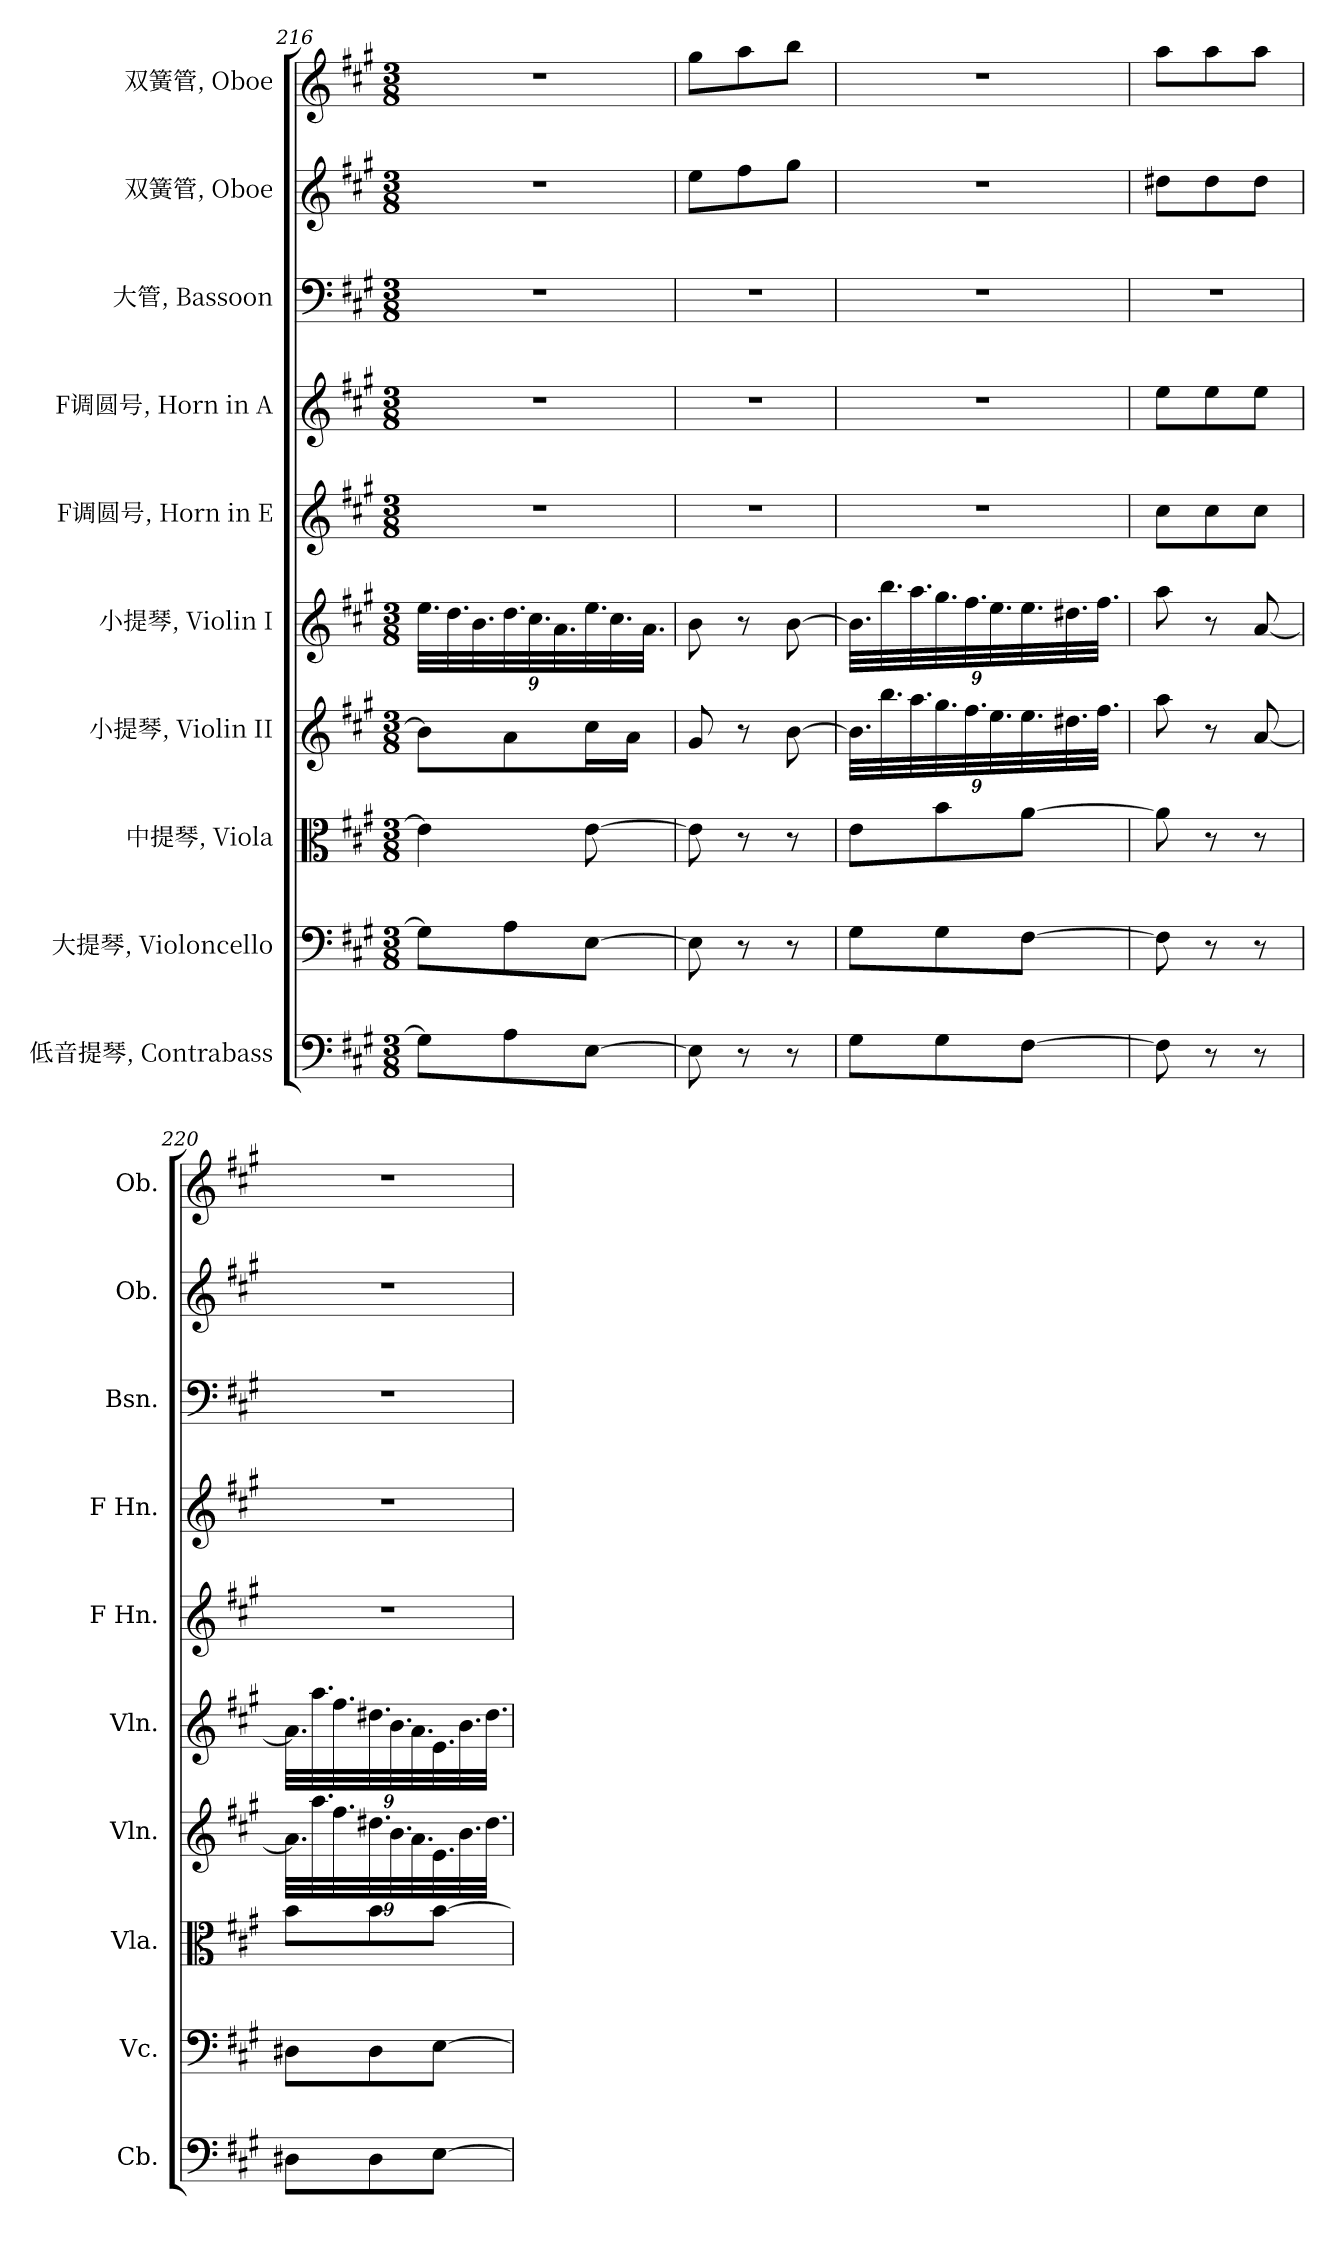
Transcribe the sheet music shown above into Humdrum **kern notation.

**kern	**kern	**kern	**kern	**kern	**kern	**kern	**kern	**kern	**kern
*part10	*part9	*part8	*part7	*part6	*part5	*part4	*part3	*part2	*part1
*staff10	*staff9	*staff8	*staff7	*staff6	*staff5	*staff4	*staff3	*staff2	*staff1
*I"低音提琴, Contrabass	*I"大提琴, Violoncello	*I"中提琴, Viola	*I"小提琴, Violin II	*I"小提琴, Violin I	*I"F调圆号, Horn in E	*I"F调圆号, Horn in A	*I"大管, Bassoon	*I"双簧管, Oboe	*I"双簧管, Oboe
*I'Cb.	*I'Vc.	*I'Vla.	*I'Vln.	*I'Vln.	*I'F Hn.	*I'F Hn.	*I'Bsn.	*I'Ob.	*I'Ob.
*clefF4	*clefF4	*clefC3	*clefG2	*clefG2	*clefG2	*clefG2	*clefF4	*clefG2	*clefG2
*ITrd7c12	*	*	*	*	*ITrd4c7	*ITrd4c7	*	*	*
*k[f#c#g#]	*k[f#c#g#]	*k[f#c#g#]	*k[f#c#g#]	*k[f#c#g#]	*k[f#c#]	*k[f#c#]	*k[f#c#g#]	*k[f#c#g#]	*k[f#c#g#]
*M3/8	*M3/8	*M3/8	*M3/8	*M3/8	*M3/8	*M3/8	*M3/8	*M3/8	*M3/8
*	*	*	*	*Xbrackettup	*	*	*	*	*
=216	=216	=216	=216	=216	=216	=216	=216	=216	=216
8GG#\L]	8G#\L]	4e\]	8b\L]	36.ee\LLL	4.r	4.r	4.r	4.r	4.r
.	.	.	.	36.dd\	.	.	.	.	.
.	.	.	.	36.b\	.	.	.	.	.
8AA\	8A\	.	8a\	36.dd\	.	.	.	.	.
.	.	.	.	36.cc#\	.	.	.	.	.
.	.	.	.	36.a\	.	.	.	.	.
[8EE\J	[8E\J	[8e\	16cc#\L	36.ee\	.	.	.	.	.
.	.	.	.	36.cc#\	.	.	.	.	.
.	.	.	16a\JJ	.	.	.	.	.	.
.	.	.	.	36.a\JJJ	.	.	.	.	.
=217	=217	=217	=217	=217	=217	=217	=217	=217	=217
8EE\]	8E\]	8e\]	8g#/	8b\	4.r	4.r	4.r	8ee\L	8gg#\L
8r	8r	8r	8r	8r	.	.	.	8ff#\	8aa\
8r	8r	8r	[8b\	[8b\	.	.	.	8gg#\J	8bb\J
!!LO:PB:g=z
=218	=218	=218	=218	=218	=218	=218	=218	=218	=218
*	*	*	*Xbrackettup	*	*	*	*	*	*
8GG#\L	8G#\L	8e\L	36.b\LLL]	36.b\LLL]	4.r	4.r	4.r	4.r	4.r
.	.	.	36.bb\	36.bb\	.	.	.	.	.
.	.	.	36.aa\	36.aa\	.	.	.	.	.
8GG#\	8G#\	8b\	36.gg#\	36.gg#\	.	.	.	.	.
.	.	.	36.ff#\	36.ff#\	.	.	.	.	.
.	.	.	36.ee\	36.ee\	.	.	.	.	.
[8FF#\J	[8F#\J	[8a\J	36.ee\	36.ee\	.	.	.	.	.
.	.	.	36.dd#X\	36.dd#X\	.	.	.	.	.
.	.	.	36.ff#\JJJ	36.ff#\JJJ	.	.	.	.	.
=219	=219	=219	=219	=219	=219	=219	=219	=219	=219
8FF#\]	8F#\]	8a\]	8aa\	8aa\	8f#\L	8a\L	4.r	8dd#X\L	8aa\L
8r	8r	8r	8r	8r	8f#\	8a\	.	8dd#\	8aa\
8r	8r	8r	[8a/	[8a/	8f#\J	8a\J	.	8dd#\J	8aa\J
=220	=220	=220	=220	=220	=220	=220	=220	=220	=220
8DD#X\L	8D#X\L	8b\L	36.a\LLL]	36.a\LLL]	4.r	4.r	4.r	4.r	4.r
.	.	.	36.aa\	36.aa\	.	.	.	.	.
.	.	.	36.ff#\	36.ff#\	.	.	.	.	.
8DD#\	8D#\	8b\	36.dd#X\	36.dd#X\	.	.	.	.	.
.	.	.	36.b\	36.b\	.	.	.	.	.
.	.	.	36.a\	36.a\	.	.	.	.	.
[8EE\J	[8E\J	[8b\J	36.e\	36.e\	.	.	.	.	.
.	.	.	36.b\	36.b\	.	.	.	.	.
.	.	.	36.dd#\JJJ	36.dd#\JJJ	.	.	.	.	.
=	=	=	=	=	=	=	=	=	=
*-	*-	*-	*-	*-	*-	*-	*-	*-	*-
